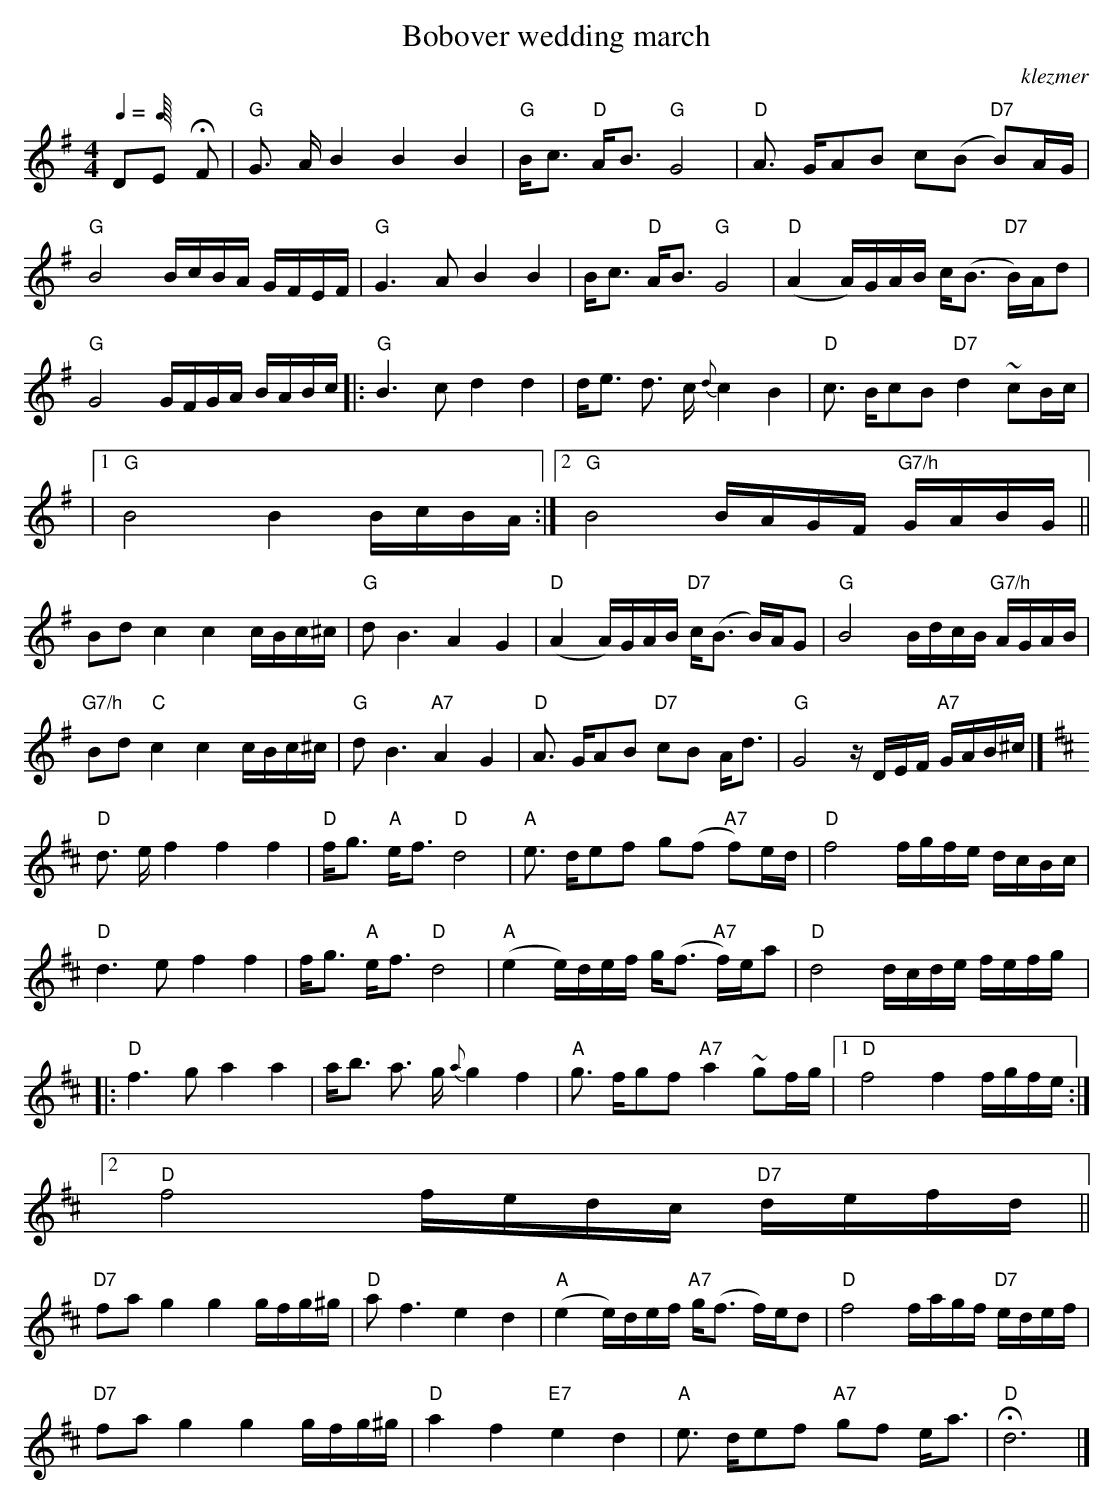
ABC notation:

X:1
T:Bobover wedding march
O:klezmer
M:4/4
L:1/8
Q:1/4=
K:G
V:1
DE HF|"G" G3/2 A/B2 B2 B2 |"G" B/c3/2 "D" A/B3/2 "G" G4 |"D" A3/2 G/AB c(B "D7" B)A/G/ |
"G" B4 B/c/B/A/ G/F/E/F/ |"G" G3 AB2 B2 |B/c3/2 "D" A/B3/2 "G" G4 |"D" (A2 A/)G/A/B/ c/(B3/2 "D7" B/)A/d |
"G" G4 G/F/G/A/ B/A/B/c/  |:"G" B3 cd2 d2 |d/e3/2 d3/2 c/{d}c2 B2 |"D" c3/2 B/cB "D7" d2 ~cB/c/ |
|1 "G" B4 B2 B/c/B/A/ :|2 "G" B4 B/A/G/F/ "G7/h" G/A/B/G/ ||
Bd c2 c2 c/B/c/^c/ |"G" dB3 A2 G2 |"D" (A2 A/)G/A/B/ "D7" c/(B3/2 B/)A/G |"G" B4 B/d/c/B/ "G7/h" A/G/A/B/ |
"G7/h" Bd "C" c2 c2 c/B/c/^c/ |"G" dB3 "A7" A2 G2 |"D" A3/2 G/AB "D7" cB A/d3/2 |"G" G4 z/D/E/F/ "A7" G/A/B/^c/ |]
K:D
"D" d3/2 e/f2 f2 f2 |"D" f/g3/2 "A" e/f3/2 "D" d4 |"A" e3/2 d/ef g(f "A7" f)e/d/ |"D" f4 f/g/f/e/ d/c/B/c/ |
"D" d3 ef2 f2 |f/g3/2 "A" e/f3/2 "D" d4 |"A" (e2 e/)d/e/f/ g/(f3/2 "A7" f/)e/a |"D" d4 d/c/d/e/ f/e/f/g/  |:
"D" f3 ga2 a2 |a/b3/2 a3/2 g/{a}g2 f2 |"A" g3/2 f/gf "A7" a2 ~gf/g/ |1 "D" f4 f2 f/g/f/e/ :|2
"D" f4 f/e/d/c/ "D7" d/e/f/d/ ||
"D7" fa g2 g2 g/f/g/^g/ |"D" af3 e2 d2 |"A" (e2 e/)d/e/f/ "A7" g/(f3/2 f/)e/d |"D" f4 f/a/g/f/ "D7" e/d/e/f/ |
"D7" fa g2 g2 g/f/g/^g/ |"D" a2 f2 "E7" e2 d2 |"A" e3/2 d/ef "A7" gf e/a3/2 |"D" Hd6 |]
